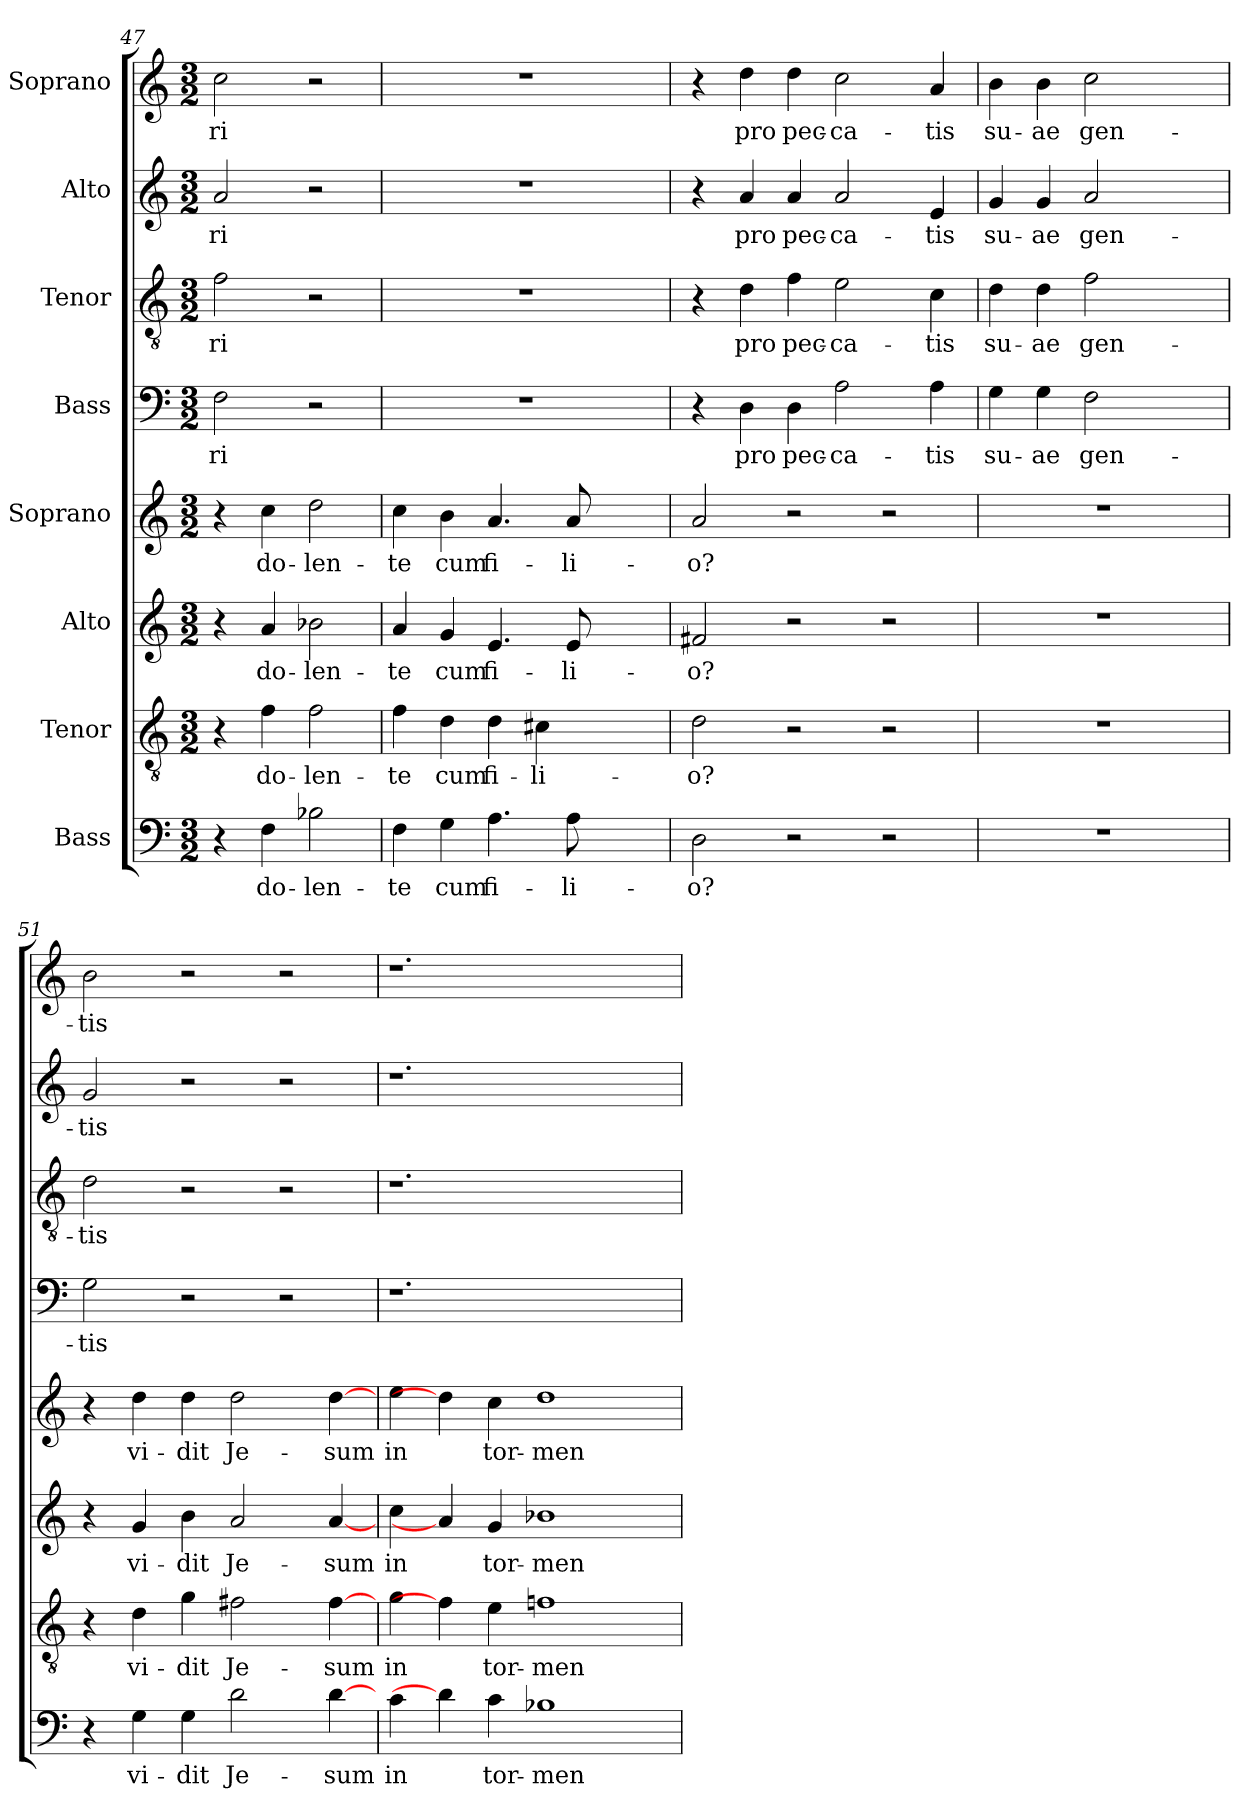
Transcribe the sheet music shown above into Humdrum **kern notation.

**kern	**text	**kern	**text	**kern	**text	**kern	**text	**kern	**text	**kern	**text	**kern	**text	**kern	**text
*part8	*part8	*part7	*part7	*part6	*part6	*part5	*part5	*part4	*part4	*part3	*part3	*part2	*part2	*part1	*part1
*staff8	*staff8	*staff7	*staff7	*staff6	*staff6	*staff5	*staff5	*staff4	*staff4	*staff3	*staff3	*staff2	*staff2	*staff1	*staff1
*I"Bass	*	*I"Tenor	*	*I"Alto	*	*I"Soprano	*	*I"Bass	*	*I"Tenor	*	*I"Alto	*	*I"Soprano	*
*clefF4	*	*clefGv2	*	*clefG2	*	*clefG2	*	*clefF4	*	*clefGv2	*	*clefG2	*	*clefG2	*
*k[]	*	*k[]	*	*k[]	*	*k[]	*	*k[]	*	*k[]	*	*k[]	*	*k[]	*
*C:	*	*C:	*	*C:	*	*C:	*	*C:	*	*C:	*	*C:	*	*C:	*
*M3/2	*	*M3/2	*	*M3/2	*	*M3/2	*	*M3/2	*	*M3/2	*	*M3/2	*	*M3/2	*
=47	=47	=47	=47	=47	=47	=47	=47	=47	=47	=47	=47	=47	=47	=47	=47
4r	.	4r	.	4r	.	4r	.	2F\	-ri	2f\	-ri	2a/	-ri	2cc\	-ri
4F\	do-	4f\	do-	4a/	do-	4cc\	do-	.	.	.	.	.	.	.	.
2B-X\	-len-	2f\	-len-	2b-X\	-len-	2dd\	-len-	2r	.	2r	.	2r	.	2r	.
=48	=48	=48	=48	=48	=48	=48	=48	=48	=48	=48	=48	=48	=48	=48	=48
4F\	-te	4f\	-te	4a/	-te	4cc\	-te	1.r	.	1.r	.	1.r	.	1.r	.
4G\	cum	4d\	cum	4g/	cum	4b\	cum	.	.	.	.	.	.	.	.
4.A\	fi-	4d\	fi-	4.e/	fi-	4.a/	fi-	.	.	.	.	.	.	.	.
.	.	4c#X\	-li-	.	.	.	.	.	.	.	.	.	.	.	.
8A\	-li-	.	.	8e/	-li-	8a/	-li-	.	.	.	.	.	.	.	.
2ryy	.	2ryy	.	2ryy	.	2ryy	.	.	.	.	.	.	.	.	.
=49	=49	=49	=49	=49	=49	=49	=49	=49	=49	=49	=49	=49	=49	=49	=49
2D\	-o?	2d\	-o?	2f#X/	-o?	2a/	-o?	4r	.	4r	.	4r	.	4r	.
.	.	.	.	.	.	.	.	4D\	pro	4d\	pro	4a/	pro	4dd\	pro
2r	.	2r	.	2r	.	2r	.	4D\	pec-	4f\	pec-	4a/	pec-	4dd\	pec-
.	.	.	.	.	.	.	.	2A\	-ca-	2e\	-ca-	2a/	-ca-	2cc\	-ca-
2r	.	2r	.	2r	.	2r	.	.	.	.	.	.	.	.	.
.	.	.	.	.	.	.	.	4A\	-tis	4c\	-tis	4e/	-tis	4a/	-tis
=50	=50	=50	=50	=50	=50	=50	=50	=50	=50	=50	=50	=50	=50	=50	=50
1.r	.	1.r	.	1.r	.	1.r	.	4G\	su-	4d\	su-	4g/	su-	4b\	su-
.	.	.	.	.	.	.	.	4G\	-ae	4d\	-ae	4g/	-ae	4b\	-ae
.	.	.	.	.	.	.	.	2F\	gen-	2f\	gen-	2a/	gen-	2cc\	gen-
.	.	.	.	.	.	.	.	2ryy	.	2ryy	.	2ryy	.	2ryy	.
=51	=51	=51	=51	=51	=51	=51	=51	=51	=51	=51	=51	=51	=51	=51	=51
4r	.	4r	.	4r	.	4r	.	2G\	-tis	2d\	-tis	2g/	-tis	2b\	-tis
4G\	vi-	4d\	vi-	4g/	vi-	4dd\	vi-	.	.	.	.	.	.	.	.
4G\	-dit	4g\	-dit	4b\	-dit	4dd\	-dit	2r	.	2r	.	2r	.	2r	.
2d\	Je-	2f#X\	Je-	2a/	Je-	2dd\	Je-	.	.	.	.	.	.	.	.
.	.	.	.	.	.	.	.	2r	.	2r	.	2r	.	2r	.
[4d\	-sum	[4f#\	-sum	[4a/	-sum	[4dd\	-sum	.	.	.	.	.	.	.	.
!!LO:PB:g=z
=52	=52	=52	=52	=52	=52	=52	=52	=52	=52	=52	=52	=52	=52	=52	=52
4c\	in	4g\	in	4cc\	in	4ee\	in	1.r	.	1.r	.	1.r	.	1.r	.
4d\]	.	4f#\]	.	4a/]	.	4dd\]	.	.	.	.	.	.	.	.	.
4c\	tor-	4e\	tor-	4g/	tor-	4cc\	tor-	.	.	.	.	.	.	.	.
1B-X	-men-	1fn	-men-	1b-X	-men-	1dd	-men-	.	.	.	.	.	.	.	.
.	.	.	.	.	.	.	.	4ryy	.	4ryy	.	4ryy	.	4ryy	.
=	=	=	=	=	=	=	=	=	=	=	=	=	=	=	=
*-	*-	*-	*-	*-	*-	*-	*-	*-	*-	*-	*-	*-	*-	*-	*-
